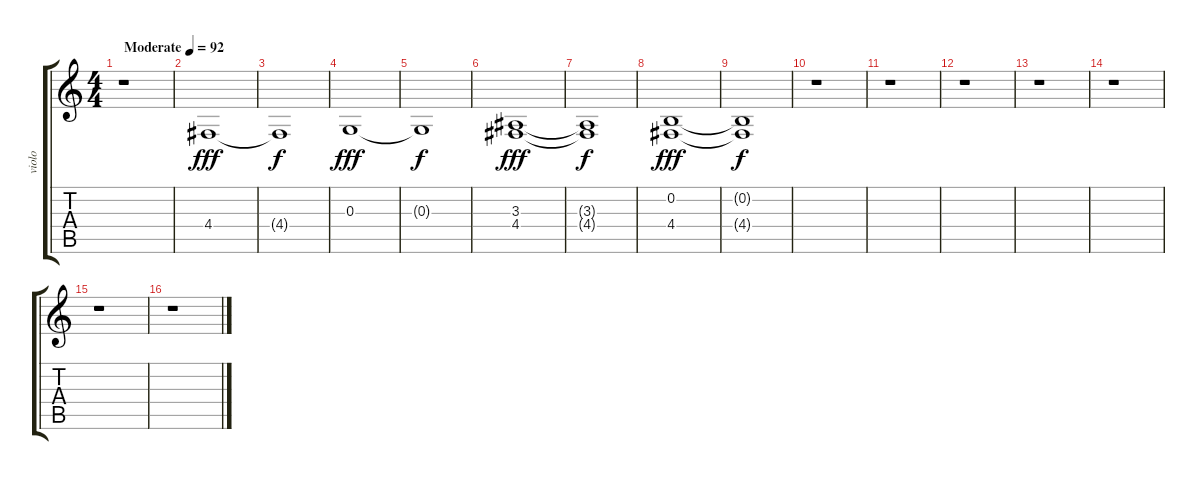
\track ("violo" "violo") {instrument tremolostrings}
\staff {score tabs}
\tuning (E4 B3 G3 D3 A2 E2) {hide}
\ts (4 4)
\tempo (92 "Moderate")
\clef g2
\ks c
r.1{dy fff instrument tremolostrings} |
4.4.1 |
4.4{t}.1{dy f} |
0.3.1{dy fff} |
0.3{t}.1{dy f} |
(3.3 4.4).1{dy fff} |
(3.3{t} 4.4{t}).1{dy f} |
(0.2 4.4).1{dy fff} |
(0.2{t} 4.4{t}).1{dy f} |
r.1 |
r.1 |
r.1 |
r.1 |
r.1 |
r.1 |
r.1
